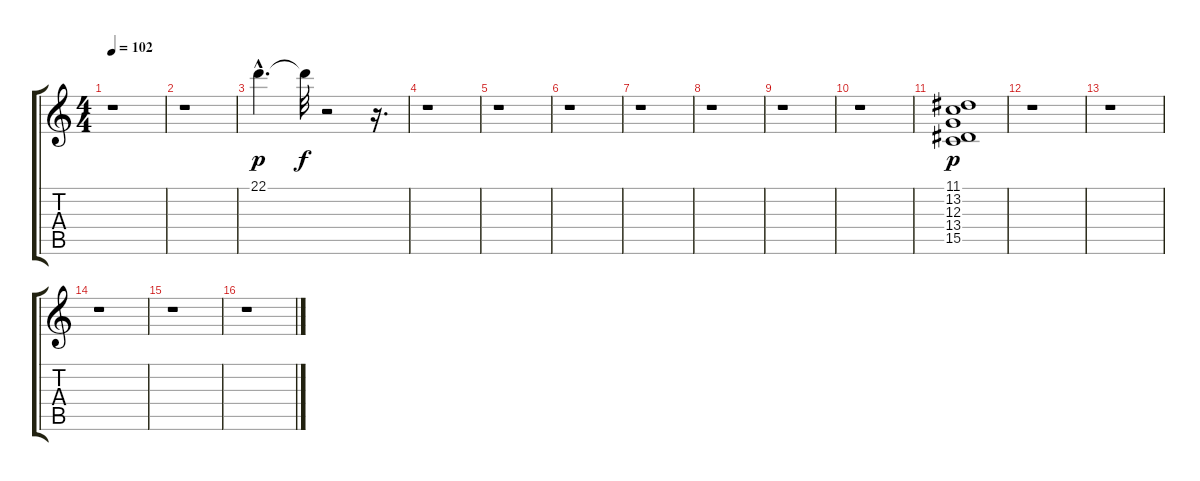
\track "" {instrument stringensemble1}
\staff {score tabs}
\tuning (E4 B3 G3 D3 A2 E2) {hide}
\ts (4 4)
\tempo 102
\clef g2
\ks c
r.1{dy f} |
r.1 |
22.1{hac}.4{d dy p} 22.1{t}.32{dy f} r.2 r.16{d} |
r.1 |
r.1 |
r.1 |
r.1 |
r.1 |
r.1 |
r.1 |
(11.1 13.2 12.3 13.4 15.5).1{dy p} |
r.1 |
r.1 |
r.1 |
r.1 |
r.1
